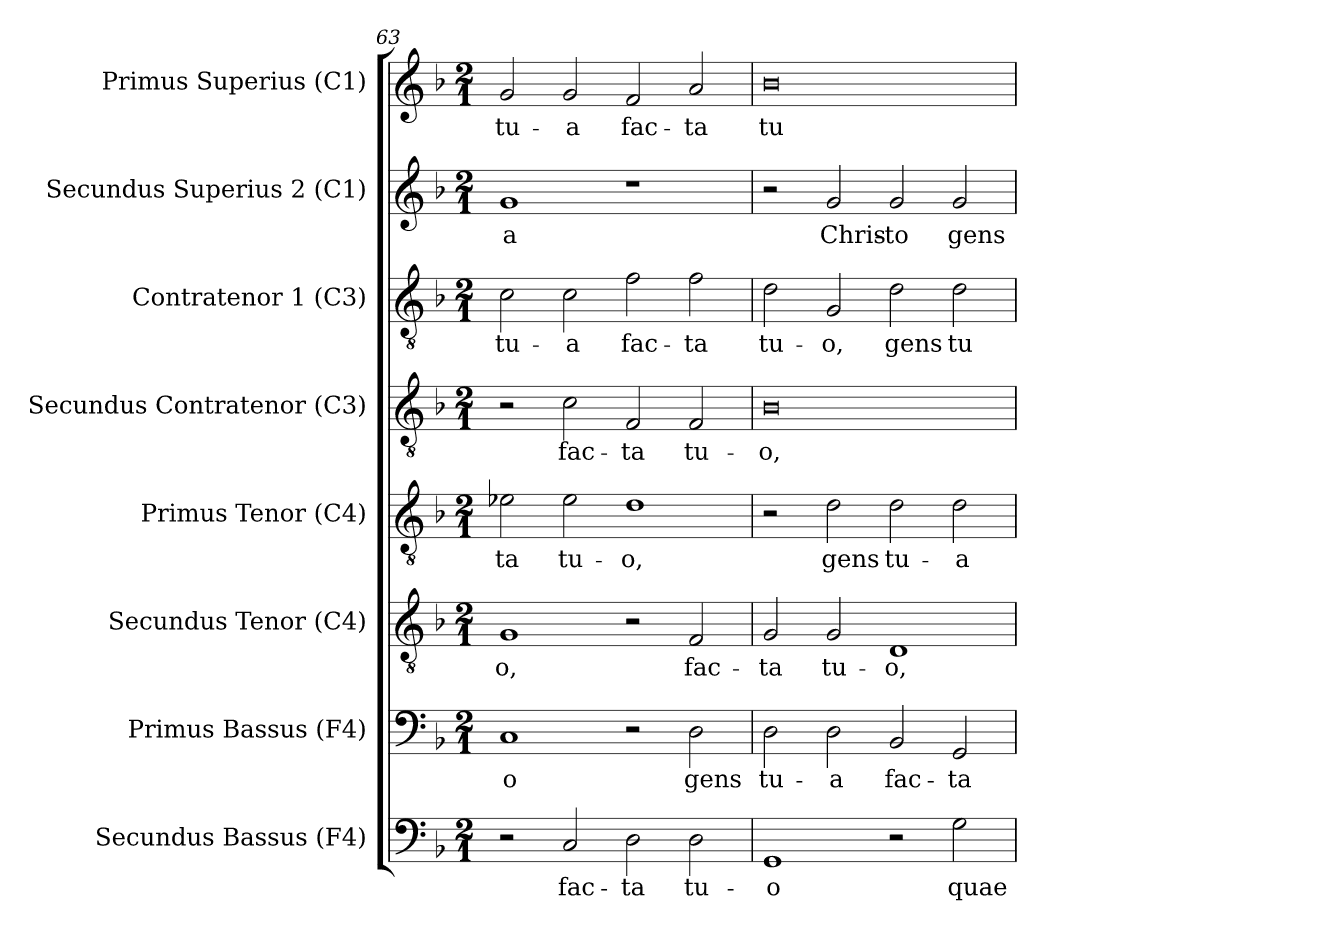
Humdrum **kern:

**kern	**text	**kern	**text	**kern	**text	**kern	**text	**kern	**text	**kern	**text	**kern	**text	**kern	**text
*part8	*part8	*part7	*part7	*part6	*part6	*part5	*part5	*part4	*part4	*part3	*part3	*part2	*part2	*part1	*part1
*staff8	*staff8	*staff7	*staff7	*staff6	*staff6	*staff5	*staff5	*staff4	*staff4	*staff3	*staff3	*staff2	*staff2	*staff1	*staff1
*I"Secundus Bassus (F4)	*	*I"Primus Bassus (F4)	*	*I"Secundus Tenor (C4)	*	*I"Primus Tenor (C4)	*	*I"Secundus  Contratenor (C3)	*	*I"Contratenor 1 (C3)	*	*I"Secundus Superius 2 (C1)	*	*I"Primus Superius (C1)	*
*I'B2	*	*I'B1	*	*I'T2	*	*I'T1	*	*	*	*	*	*I'C2	*	*I'C1	*
*clefF4	*	*clefF4	*	*clefGv2	*	*clefGv2	*	*clefGv2	*	*clefGv2	*	*clefG2	*	*clefG2	*
*	*	*	*	*	*	*ITrd7c12	*	*	*	*	*	*	*	*	*
*k[b-]	*	*k[b-]	*	*k[b-]	*	*k[b-]	*	*k[b-]	*	*k[b-]	*	*k[b-]	*	*k[b-]	*
*F:	*	*F:	*	*F:	*	*F:	*	*F:	*	*F:	*	*F:	*	*F:	*
*M2/1	*	*M2/1	*	*M2/1	*	*M2/1	*	*M2/1	*	*M2/1	*	*M2/1	*	*M2/1	*
=63	=63	=63	=63	=63	=63	=63	=63	=63	=63	=63	=63	=63	=63	=63	=63
!	!	!	!LO:LY:b:color=#000000	!	!	!	!	!	!	!	!	!	!	!	!
!	!	!	!	!	!LO:LY:b:color=#000000	!	!	!	!	!	!	!	!	!	!
!	!	!	!	!	!	!	!LO:LY:b:color=#000000	!	!	!	!	!	!	!	!
!	!	!	!	!	!	!	!	!	!	!	!LO:LY:b:color=#000000	!	!	!	!
!	!	!	!	!	!	!	!	!	!	!	!	!	!LO:LY:b:color=#000000	!	!
!	!	!	!	!	!	!	!	!	!	!	!	!	!	!	!LO:LY:b:color=#000000
2r	.	1Ci	-o	1Gi	-o,	2E-i\	-ta	2r	.	2ci\	tu-	1gi	a	2gi/	tu-
!	!LO:LY:b:color=#000000	!	!	!	!	!	!	!	!	!	!	!	!	!	!
!	!	!	!	!	!	!	!LO:LY:b:color=#000000	!	!	!	!	!	!	!	!
!	!	!	!	!	!	!	!	!	!LO:LY:b:color=#000000	!	!	!	!	!	!
!	!	!	!	!	!	!	!	!	!	!	!LO:LY:b:color=#000000	!	!	!	!
!	!	!	!	!	!	!	!	!	!	!	!	!	!	!	!LO:LY:b:color=#000000
2Ci/	fac-	.	.	.	.	2E-i\	tu-	2ci\	fac-	2ci\	-a	.	.	2gi/	-a
!	!LO:LY:b:color=#000000	!	!	!	!	!	!	!	!	!	!	!	!	!	!
!	!	!	!	!	!	!	!LO:LY:b:color=#000000	!	!	!	!	!	!	!	!
!	!	!	!	!	!	!	!	!	!LO:LY:b:color=#000000	!	!	!	!	!	!
!	!	!	!	!	!	!	!	!	!	!	!LO:LY:b:color=#000000	!	!	!	!
!	!	!	!	!	!	!	!	!	!	!	!	!	!	!	!LO:LY:b:color=#000000
2Di\	-ta	2r	.	2r	.	1Di	-o,	2Fi/	-ta	2fi\	fac-	1r	.	2fi/	fac-
!	!LO:LY:b:color=#000000	!	!	!	!	!	!	!	!	!	!	!	!	!	!
!	!	!	!LO:LY:b:color=#000000	!	!	!	!	!	!	!	!	!	!	!	!
!	!	!	!	!	!LO:LY:b:color=#000000	!	!	!	!	!	!	!	!	!	!
!	!	!	!	!	!	!	!	!	!LO:LY:b:color=#000000	!	!	!	!	!	!
!	!	!	!	!	!	!	!	!	!	!	!LO:LY:b:color=#000000	!	!	!	!
!	!	!	!	!	!	!	!	!	!	!	!	!	!	!	!LO:LY:b:color=#000000
2Di\	tu-	2Di\	gens	2Fi/	fac-	.	.	2Fi/	tu-	2fi\	-ta	.	.	2ai/	-ta
=64	=64	=64	=64	=64	=64	=64	=64	=64	=64	=64	=64	=64	=64	=64	=64
!	!LO:LY:b:color=#000000	!	!	!	!	!	!	!	!	!	!	!	!	!	!
!	!	!	!LO:LY:b:color=#000000	!	!	!	!	!	!	!	!	!	!	!	!
!	!	!	!	!	!LO:LY:b:color=#000000	!	!	!	!	!	!	!	!	!	!
!	!	!	!	!	!	!	!	!	!LO:LY:b:color=#000000	!	!	!	!	!	!
!	!	!	!	!	!	!	!	!	!	!	!LO:LY:b:color=#000000	!	!	!	!
!	!	!	!	!	!	!	!	!	!	!	!	!	!	!	!LO:LY:b:color=#000000
1GGi	-o	2Di\	tu-	2Gi/	-ta	2r	.	0B-i	-o,	2di\	tu-	2r	.	0b-i	tu-
!	!	!	!LO:LY:b:color=#000000	!	!	!	!	!	!	!	!	!	!	!	!
!	!	!	!	!	!LO:LY:b:color=#000000	!	!	!	!	!	!	!	!	!	!
!	!	!	!	!	!	!	!LO:LY:b:color=#000000	!	!	!	!	!	!	!	!
!	!	!	!	!	!	!	!	!	!	!	!LO:LY:b:color=#000000	!	!	!	!
!	!	!	!	!	!	!	!	!	!	!	!	!	!LO:LY:b:color=#000000	!	!
.	.	2Di\	-a	2Gi/	tu-	2Di\	gens	.	.	2Gi/	-o,	2gi/	Chris-	.	.
!	!	!	!LO:LY:b:color=#000000	!	!	!	!	!	!	!	!	!	!	!	!
!	!	!	!	!	!LO:LY:b:color=#000000	!	!	!	!	!	!	!	!	!	!
!	!	!	!	!	!	!	!LO:LY:b:color=#000000	!	!	!	!	!	!	!	!
!	!	!	!	!	!	!	!	!	!	!	!LO:LY:b:color=#000000	!	!	!	!
!	!	!	!	!	!	!	!	!	!	!	!	!	!LO:LY:b:color=#000000	!	!
2r	.	2BB-i/	fac-	1Di	-o,	2Di\	tu-	.	.	2di\	gens	2gi/	-to	.	.
!	!LO:LY:b:color=#000000	!	!	!	!	!	!	!	!	!	!	!	!	!	!
!	!	!	!LO:LY:b:color=#000000	!	!	!	!	!	!	!	!	!	!	!	!
!	!	!	!	!	!	!	!LO:LY:b:color=#000000	!	!	!	!	!	!	!	!
!	!	!	!	!	!	!	!	!	!	!	!LO:LY:b:color=#000000	!	!	!	!
!	!	!	!	!	!	!	!	!	!	!	!	!	!LO:LY:b:color=#000000	!	!
2Gi\	quae	2GGi/	-ta	.	.	2Di\	-a	.	.	2di\	tu-	2gi/	gens	.	.
=	=	=	=	=	=	=	=	=	=	=	=	=	=	=	=
*-	*-	*-	*-	*-	*-	*-	*-	*-	*-	*-	*-	*-	*-	*-	*-
